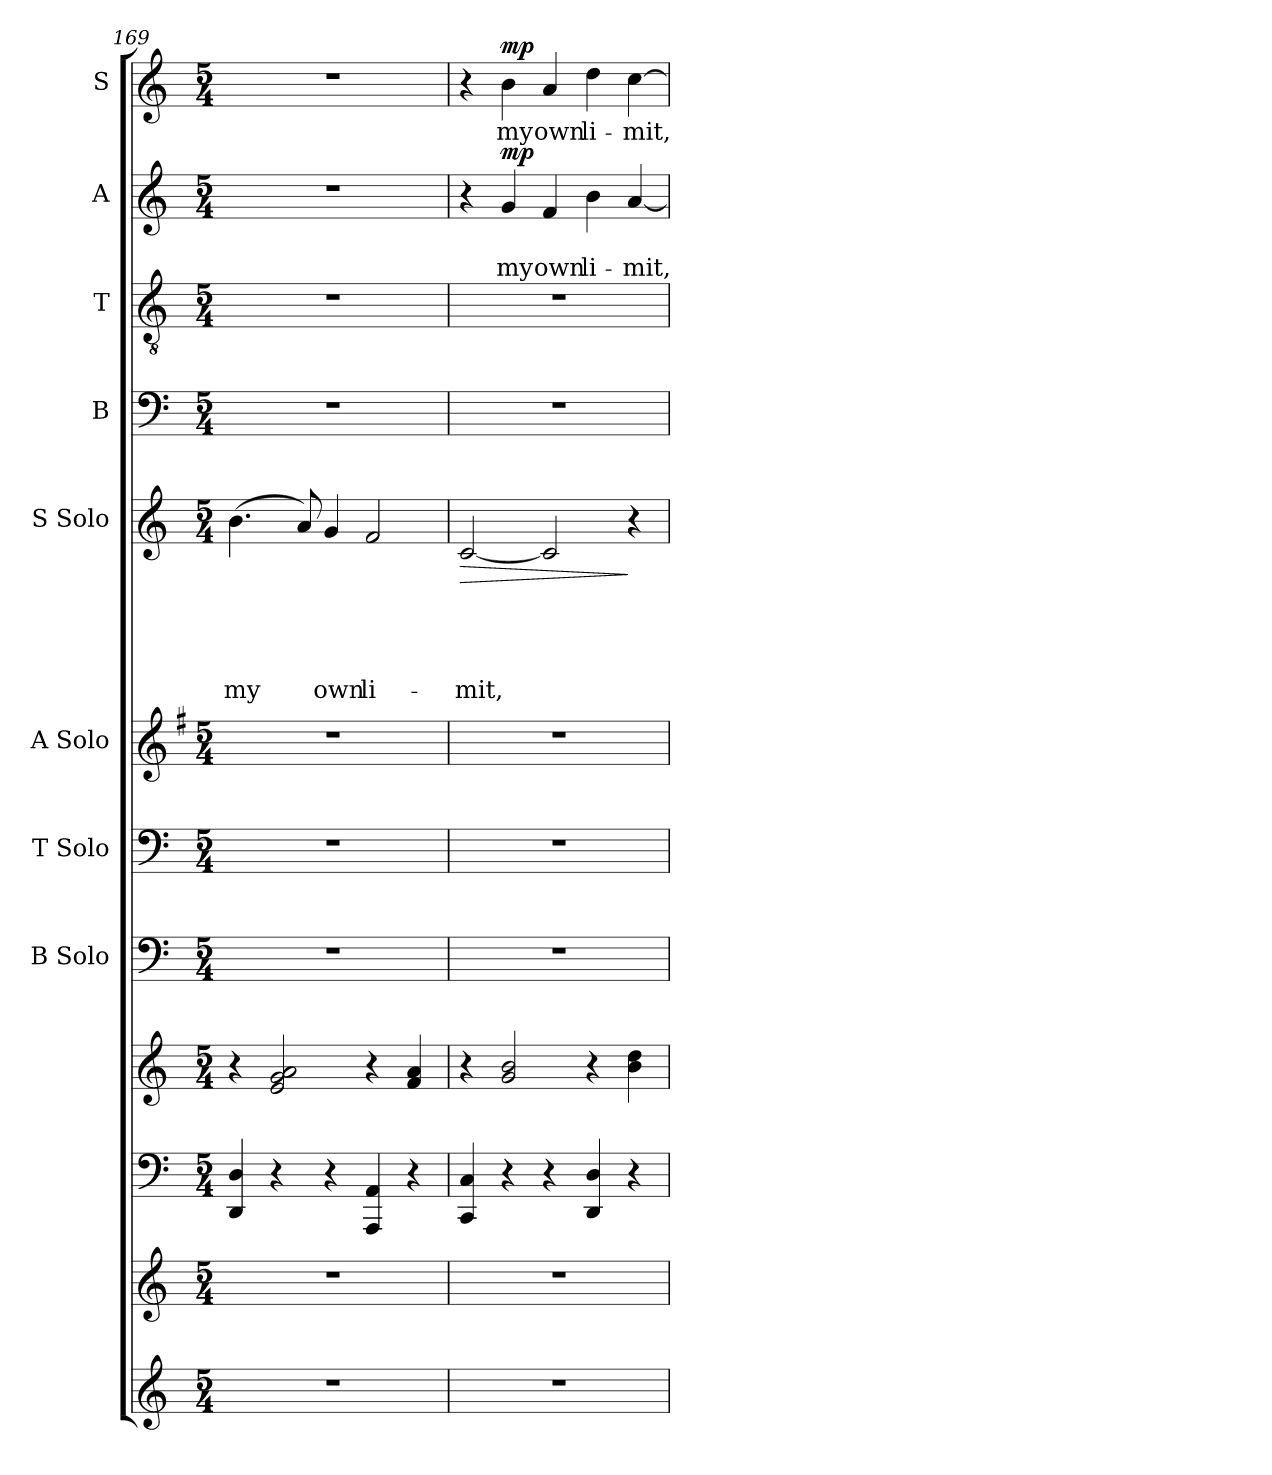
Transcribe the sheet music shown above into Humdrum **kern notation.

**kern	**kern	**kern	**kern	**kern	**kern	**kern	**kern	**text	**text	**text	**text	**text	**dynam	**kern	**kern	**kern	**text	**text	**dynam	**kern	**text	**dynam
*part12	*part11	*part10	*part9	*part8	*part7	*part6	*part5	*part5	*part5	*part5	*part5	*part5	*part5	*part4	*part3	*part2	*part2	*part2	*part2	*part1	*part1	*part1
*staff12	*staff11	*staff10	*staff9	*staff8	*staff7	*staff6	*staff5	*staff5	*staff5	*staff5	*staff5	*staff5	*staff5	*staff4	*staff3	*staff2	*staff2	*staff2	*staff2	*staff1	*staff1	*staff1
*	*	*	*	*I"B Solo	*I"T Solo	*I"A Solo	*I"S Solo	*	*	*	*	*	*	*I"B	*I"T	*I"A	*	*	*	*I"S	*	*
*clefG2	*clefG2	*clefF4	*clefG2	*clefF4	*clefF4	*clefG2	*clefG2	*	*	*	*	*	*	*clefF4	*clefGv2	*clefG2	*	*	*	*clefG2	*	*
*k[]	*k[]	*k[]	*k[]	*k[]	*k[]	*k[f#]	*k[]	*	*	*	*	*	*	*k[]	*k[]	*k[]	*	*	*	*k[]	*	*
*C:	*C:	*C:	*C:	*C:	*C:	*G:	*C:	*	*	*	*	*	*	*C:	*C:	*C:	*	*	*	*C:	*	*
*M5/4	*M5/4	*M5/4	*M5/4	*M5/4	*M5/4	*M5/4	*M5/4	*	*	*	*	*	*	*M5/4	*M5/4	*M5/4	*	*	*	*M5/4	*	*
=169	=169	=169	=169	=169	=169	=169	=169	=169	=169	=169	=169	=169	=169	=169	=169	=169	=169	=169	=169	=169	=169	=169
!	!	!	!	!	!	!	!	!	!	!	!	!LO:LY:b	!	!LO:N:vis=1	!LO:N:vis=1	!LO:N:vis=1	!	!	!	!LO:N:vis=1	!	!
4%5r	4%5r	4DD/ 4D/	4r	4%5r	4%5r	4%5r	(>4.b\	.	.	.	.	my	.	4%5r	4%5r	4%5r	.	.	.	4%5r	.	.
.	.	4r	2e/ 2g/ 2a/	.	.	.	.	.	.	.	.	.	.	.	.	.	.	.	.	.	.	.
.	.	.	.	.	.	.	8a/)	.	.	.	.	.	.	.	.	.	.	.	.	.	.	.
!	!	!	!	!	!	!	!	!	!	!	!	!LO:LY:b	!	!	!	!	!	!	!	!	!	!
.	.	4r	.	.	.	.	4g/	.	.	.	.	own	.	.	.	.	.	.	.	.	.	.
!	!	!	!	!	!	!	!	!	!	!	!	!LO:LY:b	!	!	!	!	!	!	!	!	!	!
.	.	4AAA/ 4AA/	4r	.	.	.	2f/	.	.	.	.	li-	.	.	.	.	.	.	.	.	.	.
.	.	4r	4f/ 4a/	.	.	.	.	.	.	.	.	.	.	.	.	.	.	.	.	.	.	.
=170	=170	=170	=170	=170	=170	=170	=170	=170	=170	=170	=170	=170	=170	=170	=170	=170	=170	=170	=170	=170	=170	=170
!	!	!	!	!	!	!	!	!	!	!	!	!LO:LY:b	!LO:HP:b	!LO:N:vis=1	!LO:N:vis=1	!	!	!	!	!	!	!
4%5r	4%5r	4CC/ 4C/	4r	4%5r	4%5r	4%5r	[<2c/	.	.	.	.	-mit,	>	4%5r	4%5r	4r	.	.	.	4r	.	.
!	!	!	!	!	!	!	!	!	!	!	!	!	!	!	!	!	!	!LO:LY:b	!LO:DY:a	!	!LO:LY:b	!LO:DY:a
.	.	4r	2g/ 2b/	.	.	.	.	.	.	.	.	.	.	.	.	4g/	.	my	mp	4b\	my	mp
!	!	!	!	!	!	!	!	!	!	!	!	!	!	!	!	!	!	!LO:LY:b	!	!	!LO:LY:b	!
.	.	4r	.	.	.	.	2c/]	.	.	.	.	.	.	.	.	4f/	.	own	.	4a/	own	.
!	!	!	!	!	!	!	!	!	!	!	!	!	!	!	!	!	!	!LO:LY:b	!	!	!LO:LY:b	!
.	.	4DD/ 4D/	4r	.	.	.	.	.	.	.	.	.	.	.	.	4b\	.	li-	.	4dd\	li-	.
!	!	!	!	!	!	!	!	!	!	!	!	!	!	!	!	!	!	!LO:LY:b	!	!	!LO:LY:b	!
.	.	4r	4b\ 4dd\	.	.	.	4r	.	.	.	.	.	]	.	.	[<4a/	.	-mit,	.	[>4cc\	-mit,	.
=	=	=	=	=	=	=	=	=	=	=	=	=	=	=	=	=	=	=	=	=	=	=
*-	*-	*-	*-	*-	*-	*-	*-	*-	*-	*-	*-	*-	*-	*-	*-	*-	*-	*-	*-	*-	*-	*-
